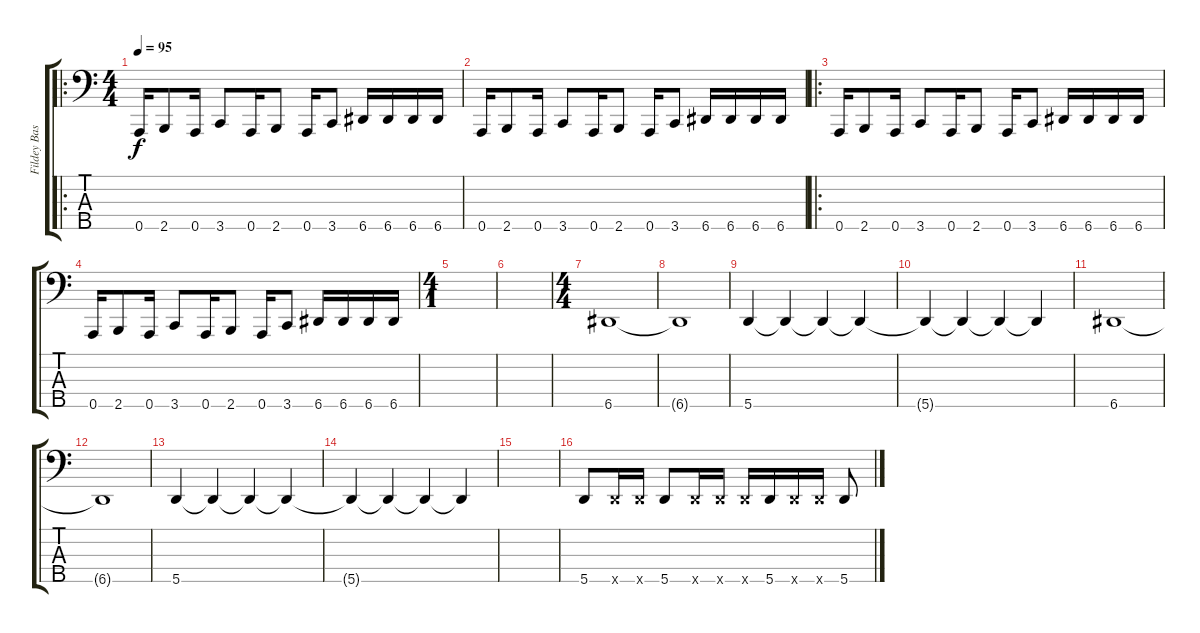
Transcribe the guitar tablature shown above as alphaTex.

\track ("Fildey Bass extra Sound" "Fildey Bas") {instrument electricbassfinger}
\staff {score tabs}
\tuning (F2 C2 G1 D1 A0) {hide}
\ro
\ts (4 4)
\tempo 95
\clef f4
\ks c
0.5.16{dy f} 2.5.8 0.5.16 3.5.8 0.5.16 2.5.8 0.5.16 3.5.8 6.5.16 6.5.16 6.5.16 6.5.16 |
0.5.16 2.5.8 0.5.16 3.5.8 0.5.16 2.5.8 0.5.16 3.5.8 6.5.16 6.5.16 6.5.16 6.5.16 |
\ro
0.5.16 2.5.8 0.5.16 3.5.8 0.5.16 2.5.8 0.5.16 3.5.8 6.5.16 6.5.16 6.5.16 6.5.16 |
0.5.16 2.5.8 0.5.16 3.5.8 0.5.16 2.5.8 0.5.16 3.5.8 6.5.16 6.5.16 6.5.16 6.5.16 |
\ts (4 1)
|
|
\ts (4 4)
6.5.1 |
6.5{t}.1 |
5.5.4 5.5{t}.4 5.5{t}.4 5.5{t}.4 |
5.5{t}.4 5.5{t}.4 5.5{t}.4 5.5{t}.4 |
6.5.1 |
6.5{t}.1 |
5.5.4 5.5{t}.4 5.5{t}.4 5.5{t}.4 |
5.5{t}.4 5.5{t}.4 5.5{t}.4 5.5{t}.4 |
|
5.5.8 5.5{x}.16 5.5{x}.16 5.5.8 5.5{x}.16 5.5{x}.16 5.5{x}.16 5.5.16 5.5{x}.16 5.5{x}.16 5.5.8
